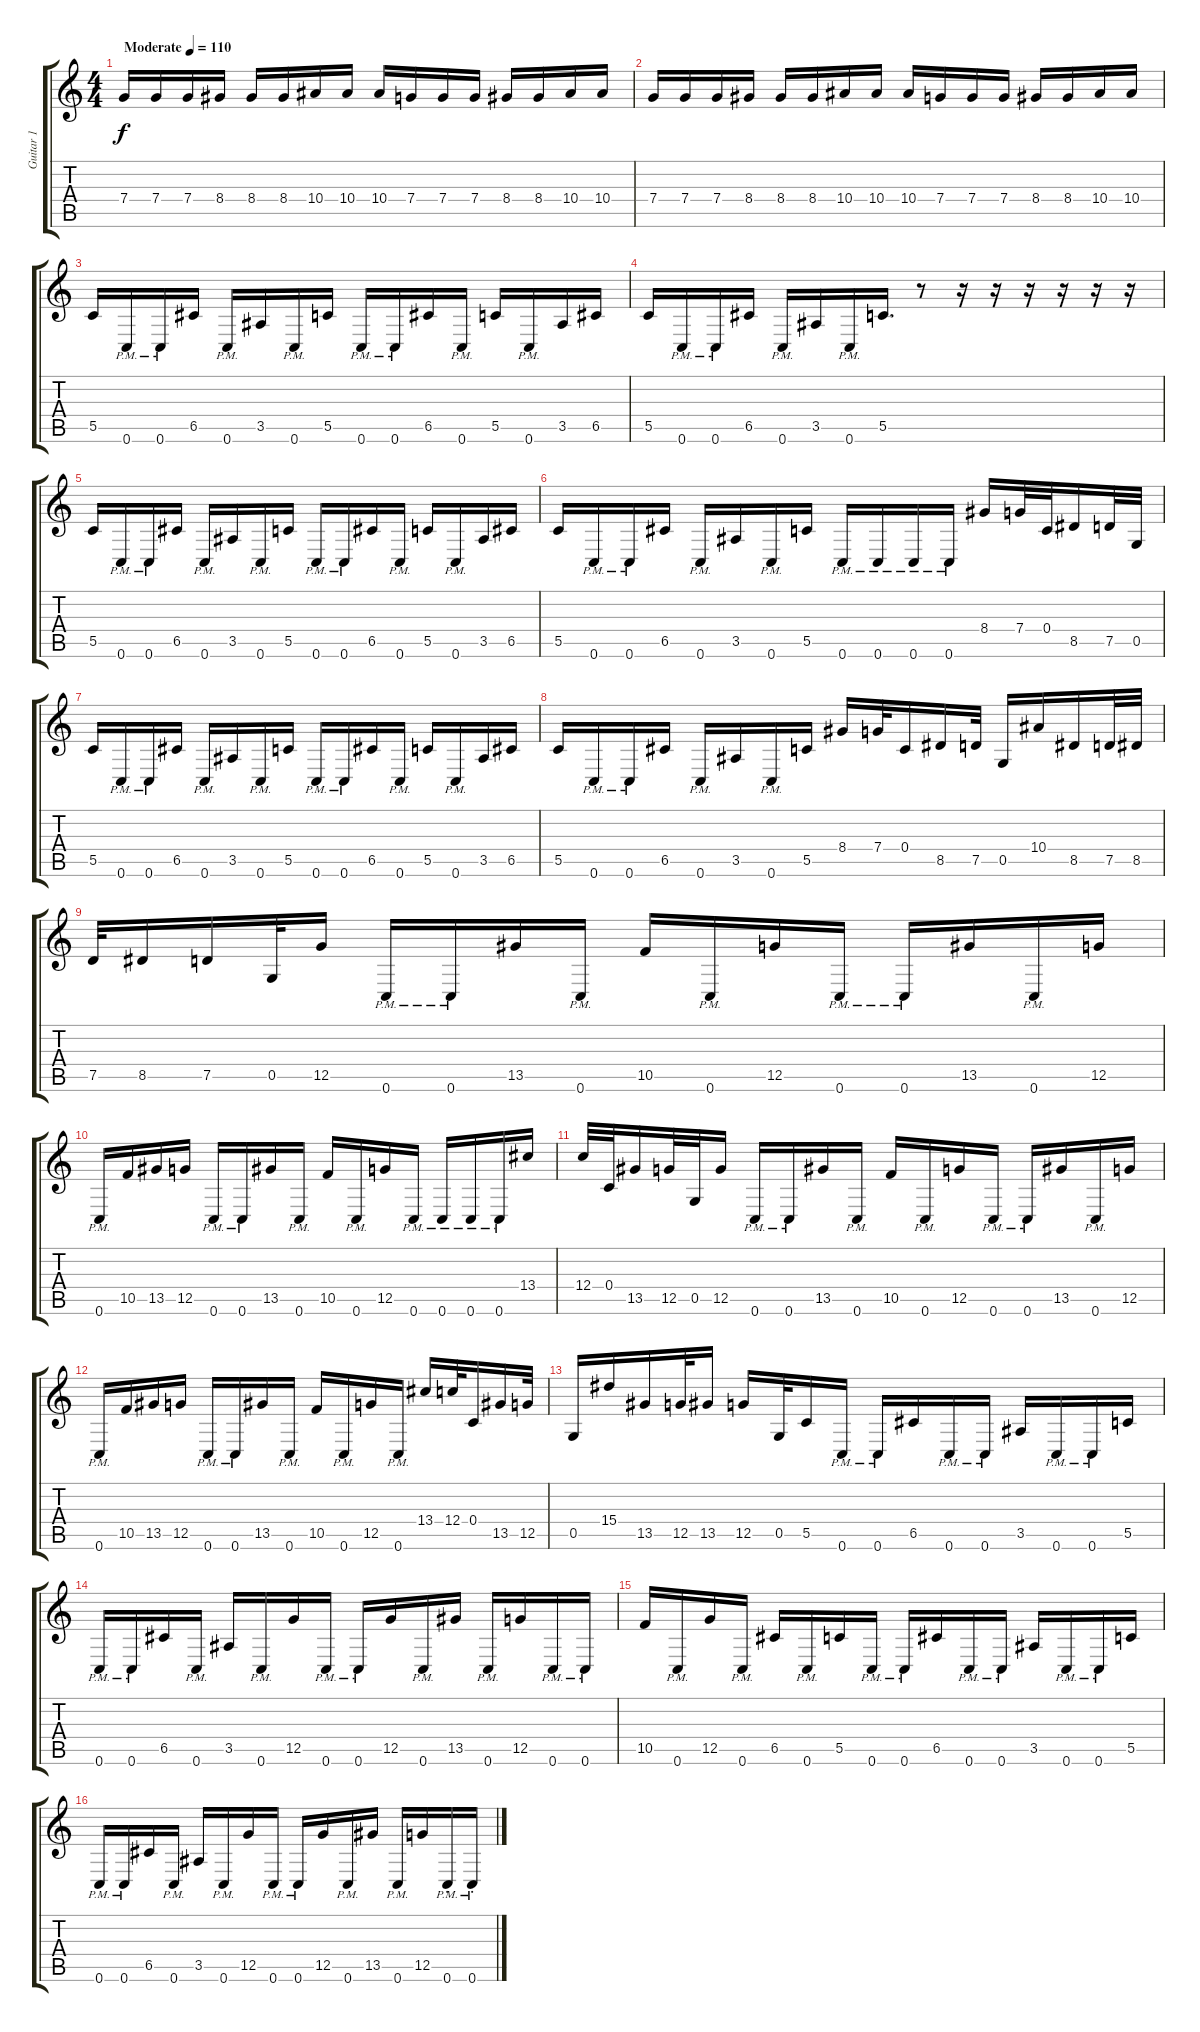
\track ("Guitar 1" "Guitar 1") {instrument distortionguitar}
\staff {score tabs}
\tuning (D4 A3 F3 C3 G2 C2) {hide}
\ts (4 4)
\tempo (110 "Moderate")
\clef g2
\ks c
7.4.16{dy f instrument distortionguitar} 7.4.16 7.4.16 8.4.16 8.4.16 8.4.16 10.4.16 10.4.16 10.4.16 7.4.16 7.4.16 7.4.16 8.4.16 8.4.16 10.4.16 10.4.16 |
7.4.16 7.4.16 7.4.16 8.4.16 8.4.16 8.4.16 10.4.16 10.4.16 10.4.16 7.4.16 7.4.16 7.4.16 8.4.16 8.4.16 10.4.16 10.4.16 |
5.5.16 0.6{pm}.16 0.6{pm}.16 6.5.16 0.6{pm}.16 3.5.16 0.6{pm}.16 5.5.16 0.6{pm}.16 0.6{pm}.16 6.5.16 0.6{pm}.16 5.5.16 0.6{pm}.16 3.5.16 6.5.16 |
5.5.16 0.6{pm}.16 0.6{pm}.16 6.5.16 0.6{pm}.16 3.5.16 0.6{pm}.16 5.5.16{d} r.8 r.16 r.16 r.16 r.16 r.16 r.16 |
5.5.16 0.6{pm}.16 0.6{pm}.16 6.5.16 0.6{pm}.16 3.5.16 0.6{pm}.16 5.5.16 0.6{pm}.16 0.6{pm}.16 6.5.16 0.6{pm}.16 5.5.16 0.6{pm}.16 3.5.16 6.5.16 |
5.5.16 0.6{pm}.16 0.6{pm}.16 6.5.16 0.6{pm}.16 3.5.16 0.6{pm}.16 5.5.16 0.6{pm}.16 0.6{pm}.16 0.6{pm}.16 0.6{pm}.16 8.4.16 7.4.32 0.4.32 8.5.16 7.5.32 0.5.32 |
5.5.16 0.6{pm}.16 0.6{pm}.16 6.5.16 0.6{pm}.16 3.5.16 0.6{pm}.16 5.5.16 0.6{pm}.16 0.6{pm}.16 6.5.16 0.6{pm}.16 5.5.16 0.6{pm}.16 3.5.16 6.5.16 |
5.5.16 0.6{pm}.16 0.6{pm}.16 6.5.16 0.6{pm}.16 3.5.16 0.6{pm}.16 5.5.16 8.4.16 7.4.32 0.4.16 8.5.16 7.5.32 0.5.16 10.4.16 8.5.16 7.5.32 8.5.32 |
7.5.32 8.5.16 7.5.16 0.5.32 12.5.16 0.6{pm}.16 0.6{pm}.16 13.5.16 0.6{pm}.16 10.5.16 0.6{pm}.16 12.5.16 0.6{pm}.16 0.6{pm}.16 13.5.16 0.6{pm}.16 12.5.16 |
0.6{pm}.16 10.5.16 13.5.16 12.5.16 0.6{pm}.16 0.6{pm}.16 13.5.16 0.6{pm}.16 10.5.16 0.6{pm}.16 12.5.16 0.6{pm}.16 0.6{pm}.16 0.6{pm}.16 0.6{pm}.16 13.4.16 |
12.4.32 0.4.32 13.5.16 12.5.32 0.5.32 12.5.16 0.6{pm}.16 0.6{pm}.16 13.5.16 0.6{pm}.16 10.5.16 0.6{pm}.16 12.5.16 0.6{pm}.16 0.6{pm}.16 13.5.16 0.6{pm}.16 12.5.16 |
0.6{pm}.16 10.5.16 13.5.16 12.5.16 0.6{pm}.16 0.6{pm}.16 13.5.16 0.6{pm}.16 10.5.16 0.6{pm}.16 12.5.16 0.6{pm}.16 13.4.16 12.4.32 0.4.16 13.5.16 12.5.32 |
0.5.16 15.4.16 13.5.16 12.5.32 13.5.16 12.5.16 0.5.32 5.5.16 0.6{pm}.16 0.6{pm}.16 6.5.16 0.6{pm}.16 0.6{pm}.16 3.5.16 0.6{pm}.16 0.6{pm}.16 5.5.16 |
0.6{pm}.16 0.6{pm}.16 6.5.16 0.6{pm}.16 3.5.16 0.6{pm}.16 12.5.16 0.6{pm}.16 0.6{pm}.16 12.5.16 0.6{pm}.16 13.5.16 0.6{pm}.16 12.5.16 0.6{pm}.16 0.6{pm}.16 |
10.5.16 0.6{pm}.16 12.5.16 0.6{pm}.16 6.5.16 0.6{pm}.16 5.5.16 0.6{pm}.16 0.6{pm}.16 6.5.16 0.6{pm}.16 0.6{pm}.16 3.5.16 0.6{pm}.16 0.6{pm}.16 5.5.16 |
0.6{pm}.16 0.6{pm}.16 6.5.16 0.6{pm}.16 3.5.16 0.6{pm}.16 12.5.16 0.6{pm}.16 0.6{pm}.16 12.5.16 0.6{pm}.16 13.5.16 0.6{pm}.16 12.5.16 0.6{pm st}.16 0.6{pm st}.16
